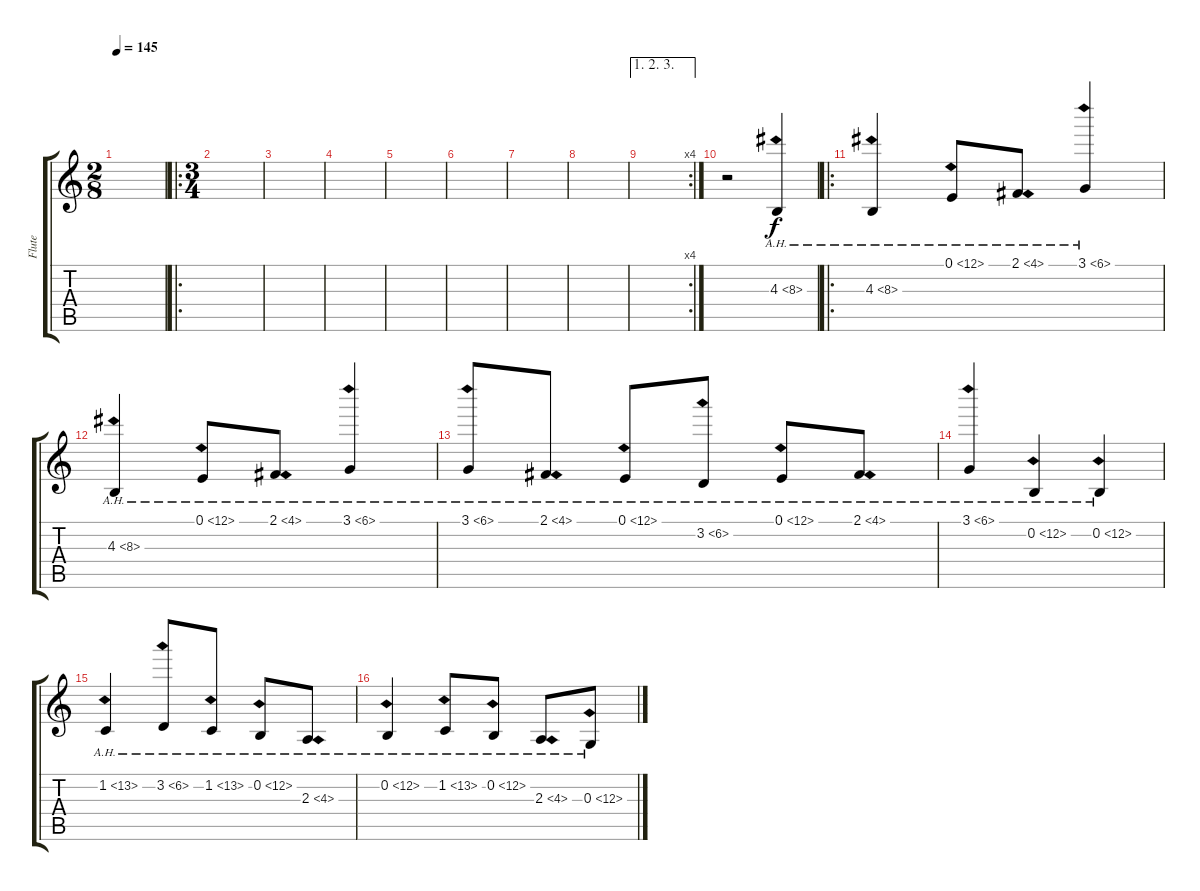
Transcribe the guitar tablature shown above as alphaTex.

\track ("Flute" "Flute") {instrument flute}
\staff {score tabs}
\tuning (E4 B3 G3 D3 A2 E2) {hide}
\ts (2 8)
\tempo 145
\clef g2
\ks c
|
\ro
\ts (3 4)
|
|
|
|
|
|
|
\ae (1 2 3)
\rc 4
|
r.2 4.3{ah 4}.4 |
\ro
4.3{ah 4}.4 0.1{ah 12}.8 2.1{ah 2}.8 3.1{ah 3}.4 |
4.3{ah 4}.4 0.1{ah 12}.8 2.1{ah 2}.8 3.1{ah 3}.4 |
3.1{ah 3}.8 2.1{ah 2}.8 0.1{ah 12}.8 3.2{ah 3}.8 0.1{ah 12}.8 2.1{ah 2}.8 |
3.1{ah 3}.4 0.2{ah 12}.4 0.2{ah 12}.4 |
1.2{ah 12}.4 3.2{ah 3}.8 1.2{ah 12}.8 0.2{ah 12}.8 2.3{ah 2}.8 |
0.2{ah 12}.4 1.2{ah 12}.8 0.2{ah 12}.8 2.3{ah 2}.8 0.3{ah 12}.8
